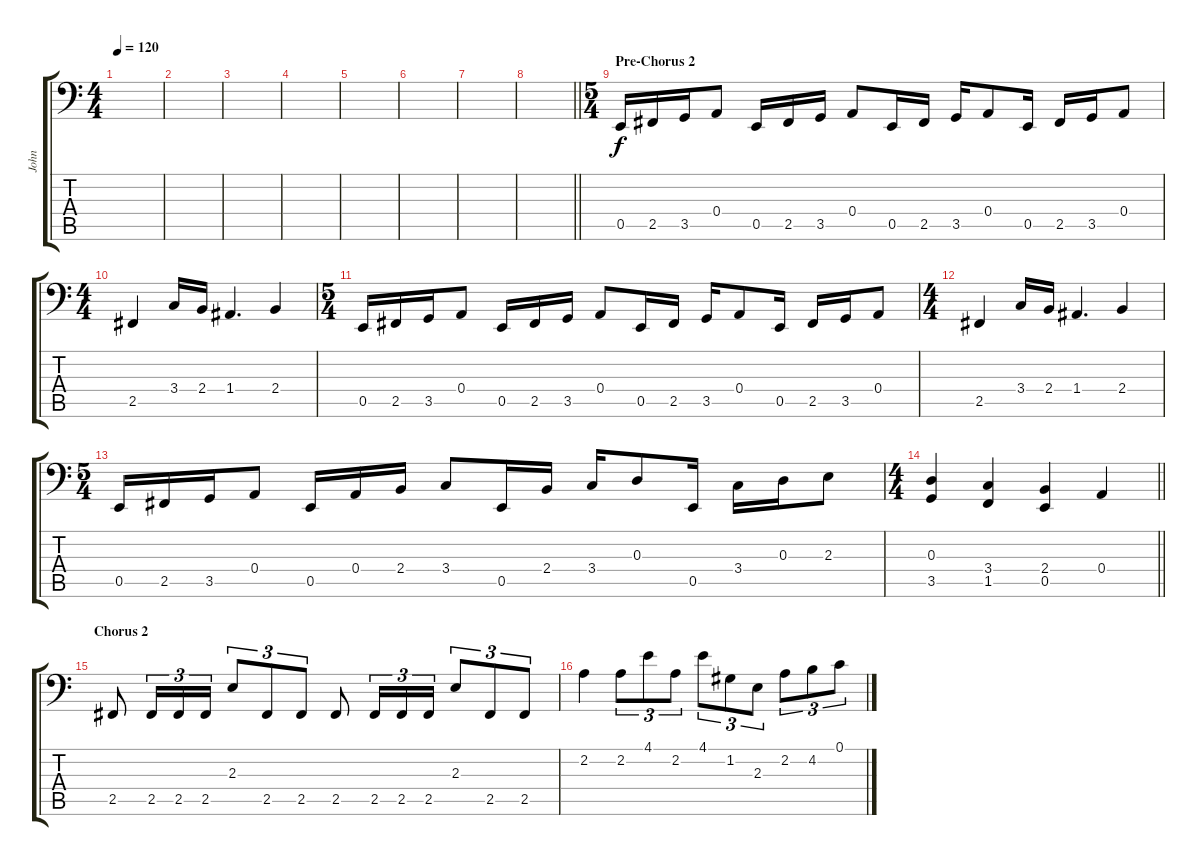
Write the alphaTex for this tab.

\track ("John" "John") {instrument electricbassfinger}
\staff {score tabs}
\tuning (C3 G2 D2 A1 E1 B0) {hide}
\ts (4 4)
\tempo 120
\clef f4
\ks c
|
|
|
|
|
|
|
\barLineRight lightlight
|
\ts (5 4)
\section ("" "Pre-Chorus 2")
0.5.16 2.5.16 3.5.16 0.4.8 0.5.16 2.5.16 3.5.16 0.4.8 0.5.16 2.5.16 3.5.16 0.4.8 0.5.16 2.5.16 3.5.16 0.4.8 |
\ts (4 4)
2.5.4 3.4.16 2.4.16 1.4.4{d} 2.4.4 |
\ts (5 4)
0.5.16 2.5.16 3.5.16 0.4.8 0.5.16 2.5.16 3.5.16 0.4.8 0.5.16 2.5.16 3.5.16 0.4.8 0.5.16 2.5.16 3.5.16 0.4.8 |
\ts (4 4)
2.5.4 3.4.16 2.4.16 1.4.4{d} 2.4.4 |
\ts (5 4)
0.5.16 2.5.16 3.5.16 0.4.8 0.5.16 0.4.16 2.4.16 3.4.8 0.5.16 2.4.16 3.4.16 0.3.8 0.5.16 3.4.16 0.3.16 2.3.8 |
\ts (4 4)
\barLineRight lightlight
(0.3 3.5).4 (3.4 1.5).4 (2.4 0.5).4 0.4.4 |
\section ("" "Chorus 2")
2.5.8 2.5.16{tu (3 2)} 2.5.16{tu (3 2)} 2.5.16{tu (3 2)} 2.3.8{tu (3 2)} 2.5.8{tu (3 2)} 2.5.8{tu (3 2)} 2.5.8 2.5.16{tu (3 2)} 2.5.16{tu (3 2)} 2.5.16{tu (3 2)} 2.3.8{tu (3 2)} 2.5.8{tu (3 2)} 2.5.8{tu (3 2)} |
2.2.4 2.2.8{tu (3 2)} 4.1.8{tu (3 2)} 2.2.8{tu (3 2)} 4.1.8{tu (3 2)} 1.2.8{tu (3 2)} 2.3.8{tu (3 2)} 2.2.8{tu (3 2)} 4.2.8{tu (3 2)} 0.1.8{tu (3 2)}
